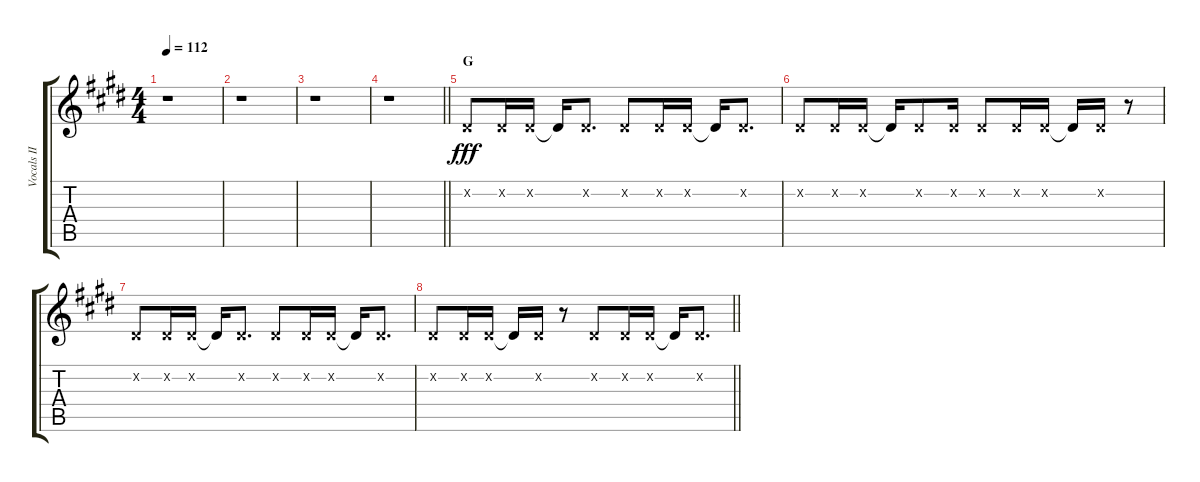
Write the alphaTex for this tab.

\track ("Vocals II" "Vocals II") {instrument voiceoohs}
\staff {score tabs}
\tuning (E4 B3 G3 D3 A2 E2) {hide}
\ts (4 4)
\tempo 112
\clef g2
\ks e
r.1{dy f} |
r.1 |
r.1 |
\barLineRight lightlight
r.1 |
\section ("" "G")
4.2{x}.8{dy fff} 4.2{x}.16 4.2{x}.16 4.2{t}.16 4.2{x}.8{d} 4.2{x}.8 4.2{x}.16 4.2{x}.16 4.2{t}.16 4.2{x}.8{d} |
4.2{x}.8 4.2{x}.16 4.2{x}.16 4.2{t}.16 4.2{x}.8 4.2{x}.16 4.2{x}.8 4.2{x}.16 4.2{x}.16 4.2{t}.16 4.2{x}.16 r.8 |
4.2{x}.8 4.2{x}.16 4.2{x}.16 4.2{t}.16 4.2{x}.8{d} 4.2{x}.8 4.2{x}.16 4.2{x}.16 4.2{t}.16 4.2{x}.8{d} |
\barLineRight lightlight
4.2{x}.8 4.2{x}.16 4.2{x}.16 4.2{t}.16 4.2{x}.16 r.8 4.2{x}.8 4.2{x}.16 4.2{x}.16 4.2{t}.16 4.2{x}.8{d}
